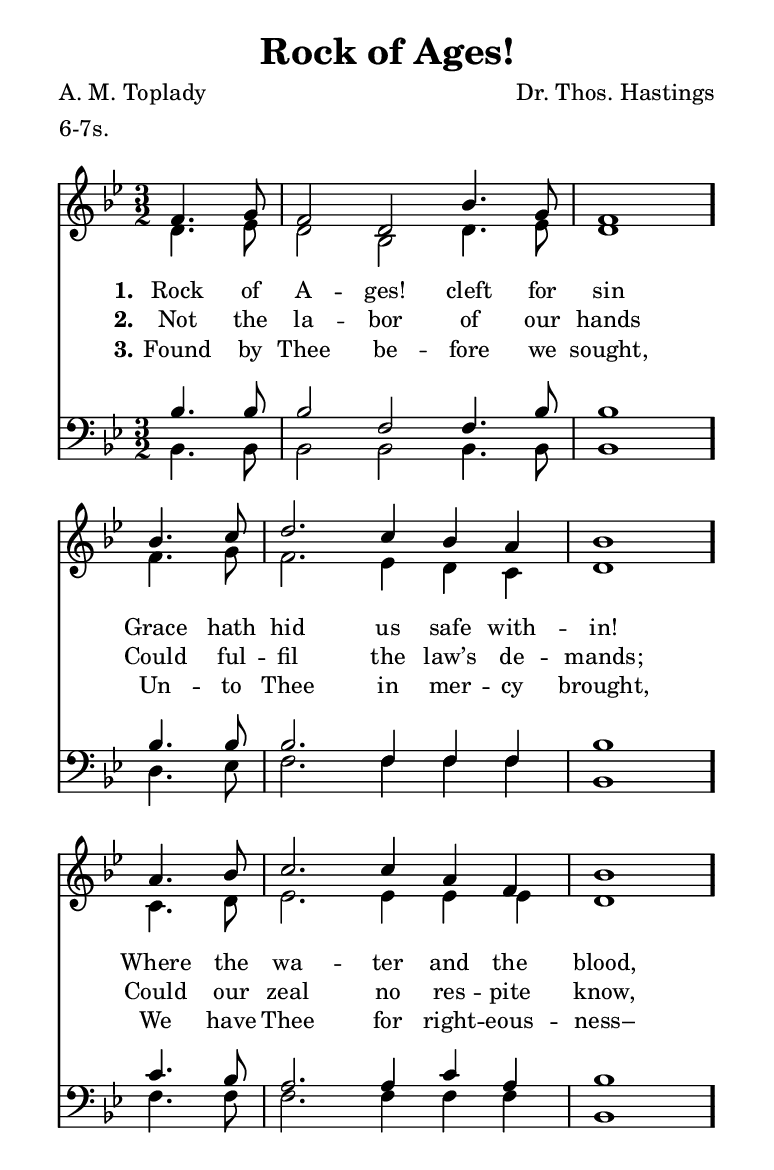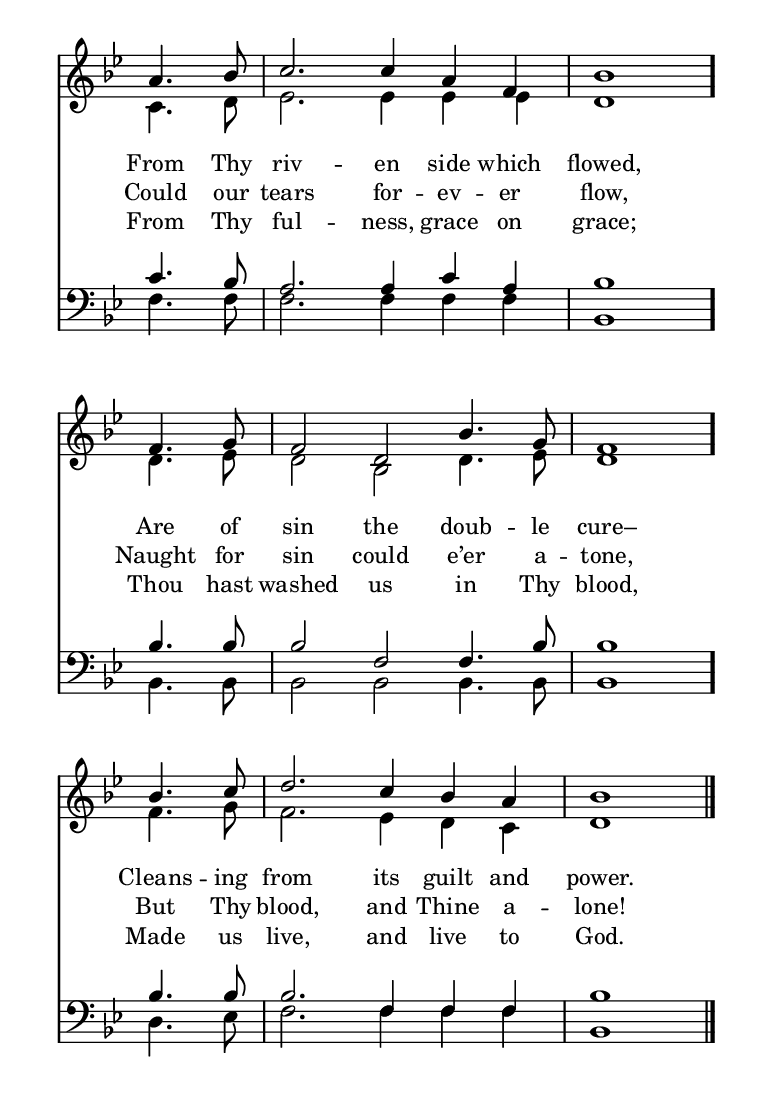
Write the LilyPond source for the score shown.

\include "common/global.ily"
\paper {
  \include "common/paper.ily"
  ragged-bottom = ##t
}

\header{
  hymnnumber = "259"
  title = "Rock of Ages!"
  tunename = "Toplady"
  meter = "6-7s."
  poet = "A. M. Toplady"
  composer = "Dr. Thos. Hastings"
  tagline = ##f
}

global = {
  \include "common/overrides.ily"
  \override Staff.TimeSignature.style = #'()
  \time 3/2
  \override Score.MetronomeMark.transparent = ##t % hide all fermata changes too
  \tempo 2=70
  \key bes \major
  \partial 2
  \autoBeamOff
}

patternA = { c4. c8 | c2 c c4. c8 | c1 }
patternB = { c4. c8 | c2. c4 c c | c1 }

notesSoprano = {
\global
\relative c' {

  \changePitch \patternA { f g | f d bes' g | f }
  \changePitch \patternB { bes c | d c bes a | bes }
  \changePitch \patternB { a bes | c c a f | bes}
  \changePitch \patternB { a bes | c c a f | bes}
  \changePitch \patternA { f g | f d bes' g | f }
  \changePitch \patternB { bes c | d c bes a | bes }

  \bar "|."

}
}

notesAlto = {
\global
\relative e' {

  \changePitch \patternA { d ees | d bes d ees | d }
  \changePitch \patternB { f g | f ees d c | d }
  \changePitch \patternB { c d | ees ees ees ees | d }
  \changePitch \patternB { c d | ees ees ees ees | d }
  \changePitch \patternA { d ees | d bes d ees | d }
  \changePitch \patternB { f g | f ees d c | d }

}
}

notesTenor = {
\global
\relative a {

  \changePitch \patternA { bes bes | bes f f bes | bes }
  \changePitch \patternB { bes bes | bes f f f | bes }
  \changePitch \patternB { c bes | a a c a | bes }
  \changePitch \patternB { c bes | a a c a | bes }
  \changePitch \patternA { bes bes | bes f f bes | bes }
  \changePitch \patternB { bes bes | bes f f f | bes }

}
}

notesBass = {
\global
\relative f, {

  \changePitch \patternA { bes bes | bes bes bes bes | bes }
  \changePitch \patternB { d ees | f f f f | bes, }
  \changePitch \patternB { f' f | f f f f | bes, }
  \changePitch \patternB { f' f | f f f f | bes, }
  \changePitch \patternA { bes bes | bes bes bes bes | bes }
  \changePitch \patternB { d ees | f f f f | bes, }

}
}

wordsA = \lyricmode {
\set stanza = "1."

Rock of A -- ges! cleft for sin \bar "."
Grace hath hid us safe with -- in! \bar "."
Where the wa -- ter and the blood, \bar "."
From Thy riv -- en side which flowed, \bar "."
Are of sin the doub -- le cure– \bar "."
Cleans -- ing from its guilt and power. \bar "."

}

wordsB = \lyricmode {
\set stanza = "2."

Not the la -- bor of our hands
Could ful -- fil the law’s de -- mands;
Could our zeal no res -- pite know,
Could our tears for -- ev -- er flow,
Naught for sin could e’er a -- tone,
But Thy blood, and Thine a -- lone!

}

wordsC = \lyricmode {
\set stanza = "3."

Found by Thee be -- fore we sought,
Un -- to Thee in mer -- cy brought,
We have Thee for right -- eous -- ness–
From Thy ful -- ness, grace on grace;
Thou hast washed us in Thy blood,
Made us live, and live to God.

}

\score {
  \context ChoirStaff <<
    \context Staff = upper <<
      \set ChoirStaff.systemStartDelimiter = #'SystemStartBar
      \context Voice  = sopranos { \voiceOne << \notesSoprano >> }
      \context Voice  = altos { \voiceTwo << \notesAlto >> }
      \context Lyrics = one   \lyricsto sopranos \wordsA
      \context Lyrics = two   \lyricsto sopranos \wordsB
      \context Lyrics = three \lyricsto sopranos \wordsC
    >>
    \context Staff = men <<
      \clef bass
      \context Voice  = tenors { \voiceOne << \notesTenor >> }
      \context Voice  = basses { \voiceTwo << \notesBass >> }
    >>
  >>
  \layout {
    \include "common/layout.ily"
  }
  \midi{
    \include "common/midi.ily"
  }
}

\version "2.18.2"  % necessary for upgrading to future LilyPond versions.

% vi:set et ts=2 sw=2 ai nocindent syntax=lilypond:
